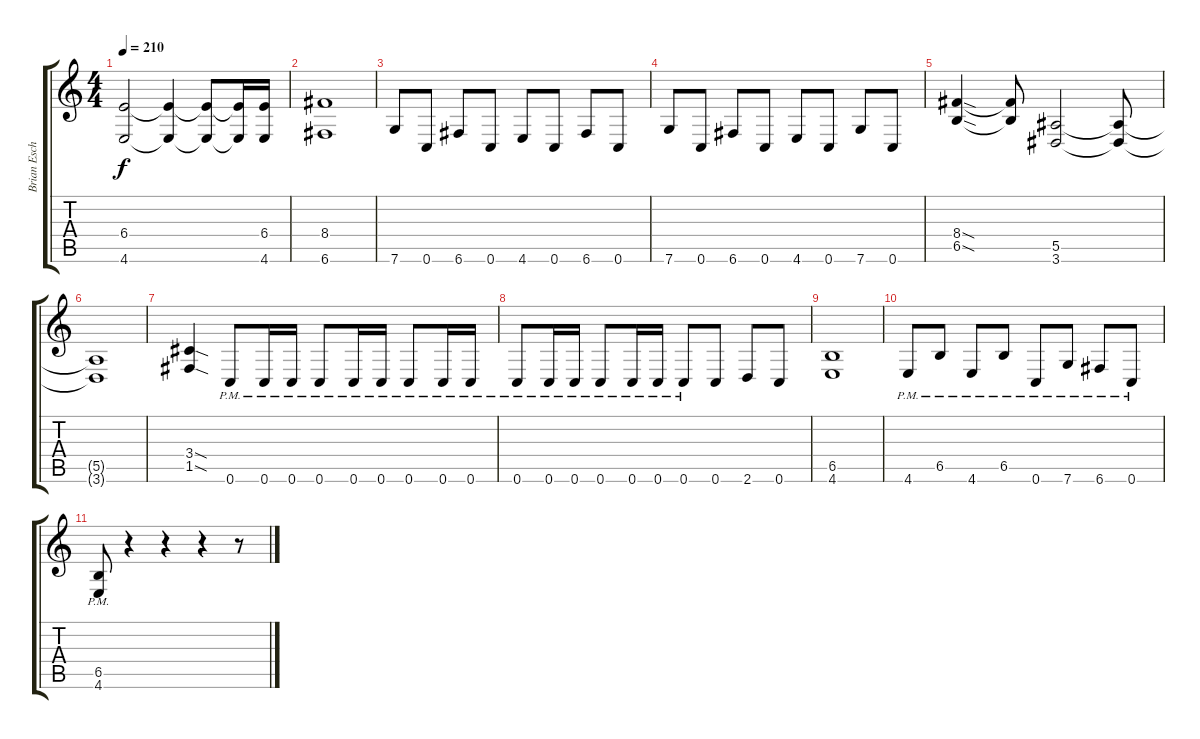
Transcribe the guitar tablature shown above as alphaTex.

\track ("Brian Eschbach" "Brian Esch") {instrument distortionguitar}
\staff {score tabs}
\tuning (C4 G3 Eb3 Bb2 F2 C2) {hide}
\ts (4 4)
\tempo 210
\clef g2
\ks c
(6.4 4.6).2{dy f} (6.4{t} 4.6{t}).4 (6.4{t} 4.6{t}).8 (6.4{t} 4.6{t}).16 (6.4 4.6).16 |
(8.4 6.6).1 |
7.6.8 0.6.8 6.6.8 0.6.8 4.6.8 0.6.8 6.6.8 0.6.8 |
7.6.8 0.6.8 6.6.8 0.6.8 4.6.8 0.6.8 7.6.8 0.6.8 |
(8.4{sod} 6.5{sod}).4 (8.4{t} 6.5{t}).8 (5.5 3.6).2 (5.5{t} 3.6{t}).8 |
(5.5{t} 3.6{t}).1 |
(3.4{sod} 1.5{sod}).4 0.6{pm}.8 0.6{pm}.16 0.6{pm}.16 0.6{pm}.8 0.6{pm}.16 0.6{pm}.16 0.6{pm}.8 0.6{pm}.16 0.6{pm}.16 |
0.6{pm}.8 0.6{pm}.16 0.6{pm}.16 0.6{pm}.8 0.6{pm}.16 0.6{pm}.16 0.6{pm}.8 0.6.8 2.6.8 0.6.8 |
(6.5 4.6).1 |
4.6{pm}.8 6.5{pm}.8 4.6{pm}.8 6.5{pm}.8 0.6{pm}.8 7.6{pm}.8 6.6{pm}.8 0.6{pm}.8 |
(6.5{pm} 4.6{pm}).8 r.4 r.4 r.4 r.8
